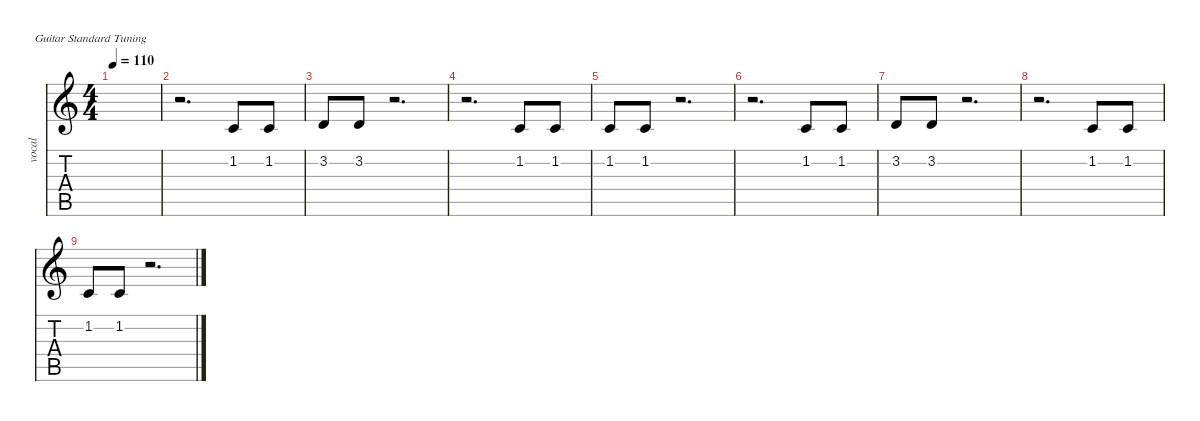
\defaultSystemsLayout 4
\hideDynamics
\bracketExtendMode nobrackets
\track ("Rap" "vocal") {instrument lead6voice}
\staff {score tabs}
\tuning (E4 B3 G3 D3 A2 E2)
\ts (4 4)
\tempo 110
\clef g2
\ks c
|
r.2{d beam Down} 1.2.8{beam Up} 1.2.8{beam Up} |
3.2.8{beam Up} 3.2.8{beam Up} r.2{d beam Down} |
r.2{d beam Down} 1.2.8{beam Up} 1.2.8{beam Up} |
1.2.8{beam Up} 1.2.8{beam Up} r.2{d beam Down} |
r.2{d beam Down} 1.2.8{beam Up} 1.2.8{beam Up} |
3.2.8{beam Up} 3.2.8{beam Up} r.2{d beam Down} |
r.2{d beam Down} 1.2.8{beam Up} 1.2.8{beam Up} |
1.2.8{beam Up} 1.2.8{beam Up} r.2{d beam Down}
